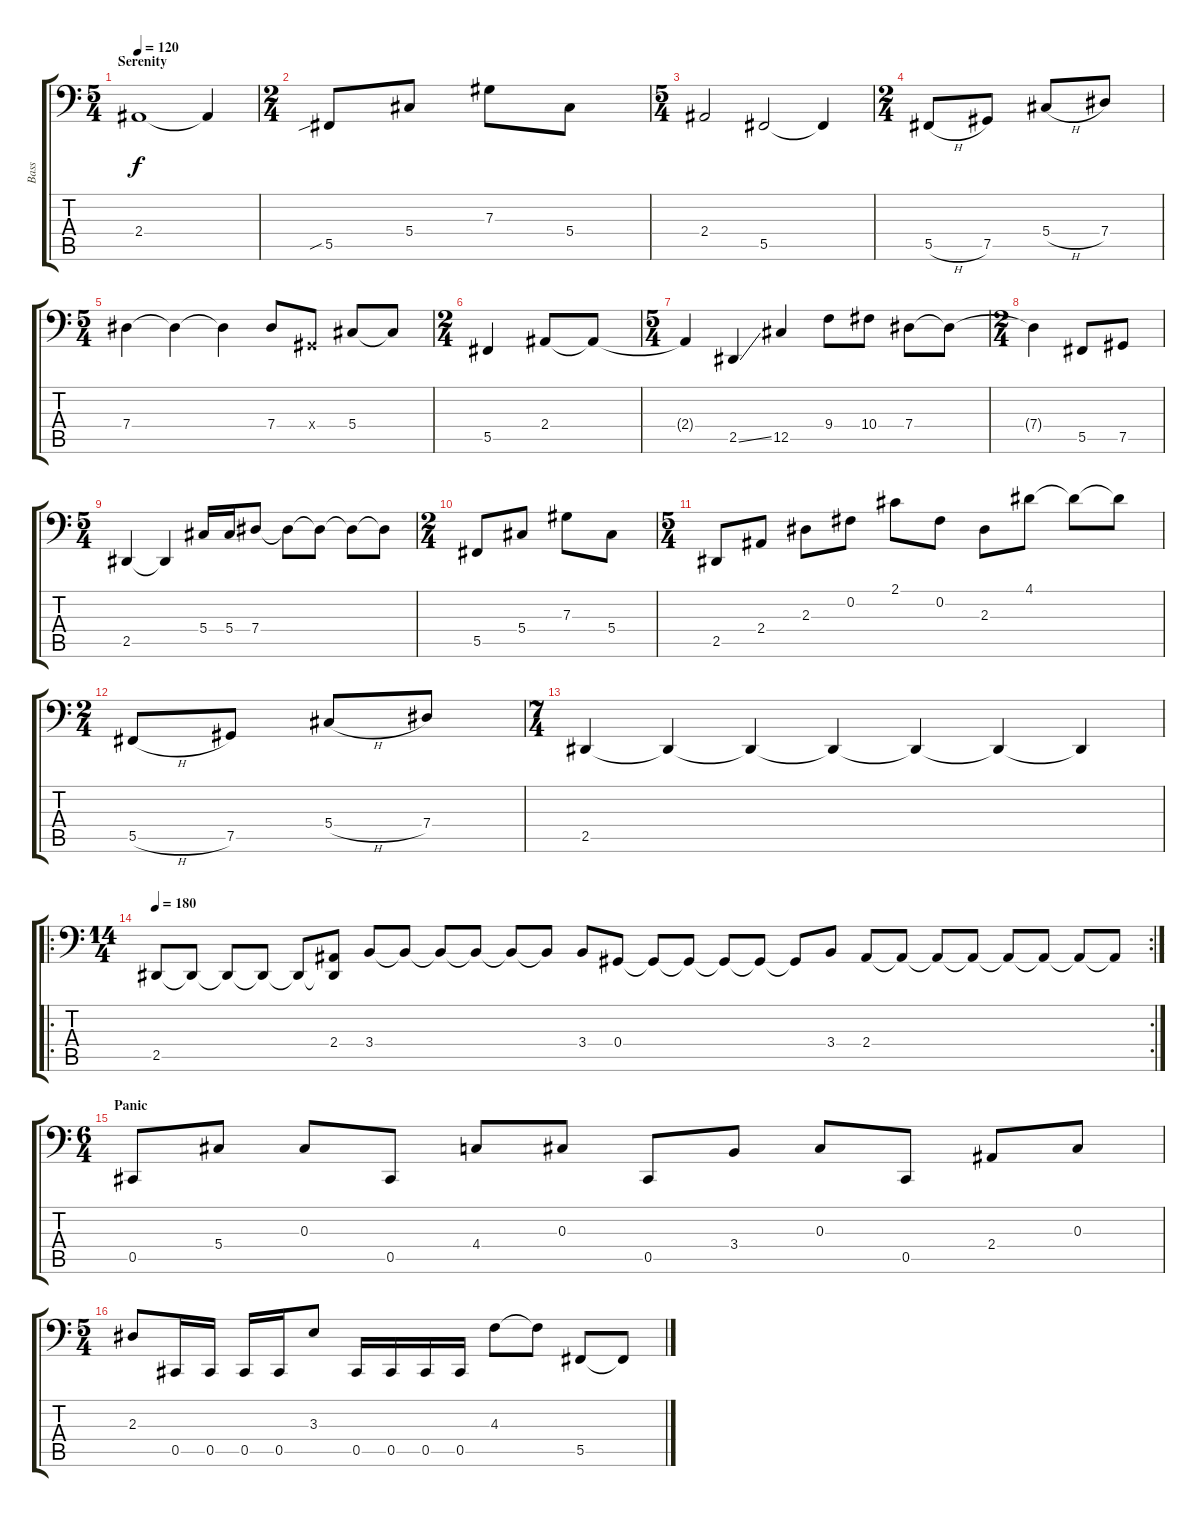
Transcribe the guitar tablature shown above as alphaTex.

\track ("Bass" "Bass") {instrument electricbasspick}
\staff {score tabs}
\tuning (B2 Gb2 Db2 Ab1 Db1 Bb0) {hide}
\ts (5 4)
\section ("" "Serenity")
\tempo 120
\clef f4
\ks c
2.4.1{dy f instrument electricbasspick} 2.4{t}.4 |
\ts (2 4)
5.5{sib}.8 5.4.8 7.3.8 5.4.8 |
\ts (5 4)
2.4.2 5.5.2 5.5{t}.4 |
\ts (2 4)
5.5{h}.8 7.5.8 5.4{h}.8 7.4.8 |
\ts (5 4)
7.4.4 7.4{t}.4 7.4{t}.4 7.4.8 0.4{x}.8 5.4.8 5.4{t}.8 |
\ts (2 4)
5.5.4 2.4.8 2.4{t}.8 |
\ts (5 4)
2.4{t}.4 2.5{ss}.4 12.5.4 9.4.8 10.4.8 7.4.8 7.4{t}.8 |
\ts (2 4)
7.4{t}.4 5.5.8 7.5.8 |
\ts (5 4)
2.5.4 2.5{t}.4 5.4.16 5.4.16 7.4.8 7.4{t}.8 7.4{t}.8 7.4{t}.8 7.4{t}.8 |
\ts (2 4)
5.5.8 5.4.8 7.3.8 5.4.8 |
\ts (5 4)
2.5.8 2.4.8 2.3.8 0.2.8 2.1.8 0.2.8 2.3.8 4.1.8 4.1{t}.8 4.1{t}.8 |
\ts (2 4)
5.5{h}.8 7.5.8 5.4{h}.8 7.4.8 |
\ts (7 4)
2.5.4 2.5{t}.4 2.5{t}.4 2.5{t}.4 2.5{t}.4 2.5{t}.4 2.5{t}.4 |
\ro
\rc 2
\ts (14 4)
\tempo 180
2.5.8 2.5{t}.8 2.5{t}.8 2.5{t}.8 2.5{t}.8 (2.4 2.5{t}).8 3.4.8 3.4{t}.8 3.4{t}.8 3.4{t}.8 3.4{t}.8 3.4{t}.8 3.4.8 0.4.8 0.4{t}.8 0.4{t}.8 0.4{t}.8 0.4{t}.8 0.4{t}.8 3.4.8 2.4.8 2.4{t}.8 2.4{t}.8 2.4{t}.8 2.4{t}.8 2.4{t}.8 2.4{t}.8 2.4{t}.8 |
\ts (6 4)
\section ("" "Panic")
0.5.8 5.4.8 0.3.8 0.5.8 4.4.8 0.3.8 0.5.8 3.4.8 0.3.8 0.5.8 2.4.8 0.3.8 |
\ts (5 4)
2.3.8 0.5.16 0.5.16 0.5.16 0.5.16 3.3.8 0.5.16 0.5.16 0.5.16 0.5.16 4.3.8 4.3{t}.8 5.5.8 5.5{t}.8
